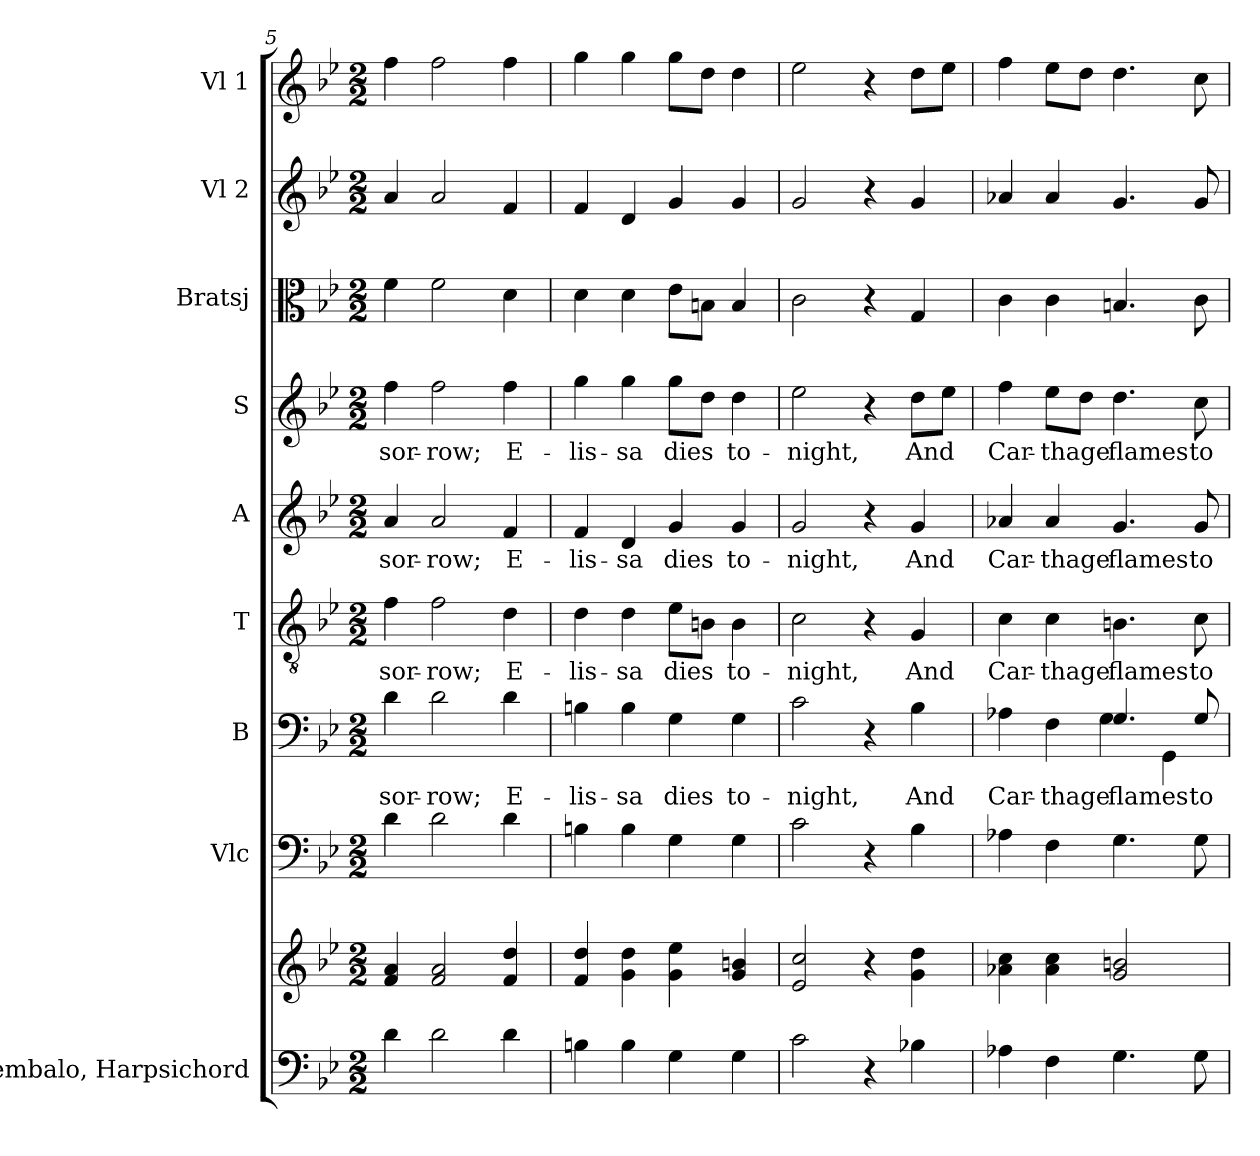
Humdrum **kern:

**kern	**kern	**kern	**kern	**text	**kern	**text	**kern	**text	**kern	**text	**kern	**kern	**kern
*part9	*part9	*part8	*part7	*part7	*part6	*part6	*part5	*part5	*part4	*part4	*part3	*part2	*part1
*staff10	*staff9	*staff8	*staff7	*staff7	*staff6	*staff6	*staff5	*staff5	*staff4	*staff4	*staff3	*staff2	*staff1
*I"Cembalo, Harpsichord	*	*I"Vlc	*I"B	*	*I"T	*	*I"A	*	*I"S	*	*I"Bratsj	*I"Vl 2	*I"Vl 1
*I'Hpschd	*	*	*	*	*	*	*	*	*	*	*	*	*
*clefF4	*clefG2	*clefF4	*clefF4	*	*clefGv2	*	*clefG2	*	*clefG2	*	*clefC3	*clefG2	*clefG2
*	*	*ITrd7c12	*	*	*	*	*	*	*	*	*	*	*
*k[b-e-]	*k[b-e-]	*k[b-e-]	*k[b-e-]	*	*k[b-e-]	*	*k[b-e-]	*	*k[b-e-]	*	*k[b-e-]	*k[b-e-]	*k[b-e-]
*M2/2	*M2/2	*M2/2	*M2/2	*	*M2/2	*	*M2/2	*	*M2/2	*	*M2/2	*M2/2	*M2/2
=5	=5	=5	=5	=5	=5	=5	=5	=5	=5	=5	=5	=5	=5
!	!	!	!	!LO:LY:b	!	!LO:LY:b	!	!LO:LY:b	!	!LO:LY:b	!	!	!
4d\	4f/ 4a/	4D\	4d\	sor-	4f\	sor-	4a/	sor-	4ff\	sor-	4f\	4a/	4ff\
!	!	!	!	!LO:LY:b	!	!LO:LY:b	!	!LO:LY:b	!	!LO:LY:b	!	!	!
2d\	2f/ 2a/	2D\	2d\	-row;	2f\	-row;	2a/	-row;	2ff\	-row;	2f\	2a/	2ff\
!	!	!	!	!LO:LY:b	!	!LO:LY:b	!	!LO:LY:b	!	!LO:LY:b	!	!	!
4d\	4f/ 4dd/	4D\	4d\	E-	4d\	E-	4f/	E-	4ff\	E-	4d\	4f/	4ff\
!!LO:PB:g=z
=6	=6	=6	=6	=6	=6	=6	=6	=6	=6	=6	=6	=6	=6
!	!	!	!	!LO:LY:b	!	!LO:LY:b	!	!LO:LY:b	!	!LO:LY:b	!	!	!
4Bn\	4f/ 4dd/	4BBn\	4Bn\	-lis-	4d\	-lis-	4f/	-lis-	4gg\	-lis-	4d\	4f/	4gg\
!	!	!	!	!LO:LY:b	!	!LO:LY:b	!	!LO:LY:b	!	!LO:LY:b	!	!	!
4B\	4g\ 4dd\	4BB\	4B\	-sa	4d\	-sa	4d/	-sa	4gg\	-sa	4d\	4d/	4gg\
!	!	!	!	!LO:LY:b	!	!LO:LY:b	!	!LO:LY:b	!	!LO:LY:b	!	!	!
4G\	4g\ 4ee-\	4GG\	4G\	dies	8e-\L	dies	4g/	dies	8gg\L	dies	8e-\L	4g/	8gg\L
.	.	.	.	.	8Bn\J	.	.	.	8dd\J	.	8Bn\J	.	8dd\J
!	!	!	!	!LO:LY:b	!	!LO:LY:b	!	!LO:LY:b	!	!LO:LY:b	!	!	!
4G\	4g/ 4bn/	4GG\	4G\	to-	4B\	to-	4g/	to-	4dd\	to-	4B/	4g/	4dd\
=7	=7	=7	=7	=7	=7	=7	=7	=7	=7	=7	=7	=7	=7
!	!	!	!	!LO:LY:b	!	!LO:LY:b	!	!LO:LY:b	!	!LO:LY:b	!	!	!
2c\	2e-/ 2cc/	2C\	2c\	-night,	2c\	-night,	2g/	-night,	2ee-\	-night,	2c\	2g/	2ee-\
4r	4r	4r	4r	.	4r	.	4r	.	4r	.	4r	4r	4r
!	!	!	!	!LO:LY:b	!	!LO:LY:b	!	!LO:LY:b	!	!LO:LY:b	!	!	!
4B-X\	4g\ 4dd\	4BB-\	4B-\	And	4G/	And	4g/	And	8dd\L	And	4G/	4g/	8dd\L
.	.	.	.	.	.	.	.	.	8ee-\J	.	.	.	8ee-\J
=8	=8	=8	=8	=8	=8	=8	=8	=8	=8	=8	=8	=8	=8
!	!	!	!	!LO:LY:b	!	!LO:LY:b	!	!LO:LY:b	!	!LO:LY:b	!	!	!
*	*	*	*^	*	*	*	*	*	*	*	*	*	*
4A-X\	4a-X\ 4cc\	4AA-X\	4A-X\	2ryy	Car-	4c\	Car-	4a-X/	Car-	4ff\	Car-	4c\	4a-X/	4ff\
!	!	!	!	!	!LO:LY:b	!	!LO:LY:b	!	!LO:LY:b	!	!LO:LY:b	!	!	!
4F\	4a-\ 4cc\	4FF\	4F\	.	-thage	4c\	-thage	4a-/	-thage	8ee-\L	-thage	4c\	4a-/	8ee-\L
.	.	.	.	.	.	.	.	.	.	8dd\J	.	.	.	8dd\J
!	!	!	!	!	!LO:LY:b	!	!LO:LY:b	!	!LO:LY:b	!	!LO:LY:b	!	!	!
4.G\	2g/ 2bn/	4.GG\	4.G/	4G\	flames	4.Bn\	flames	4.g/	flames	4.dd\	flames	4.Bn/	4.g/	4.dd\
.	.	.	.	4GG\	.	.	.	.	.	.	.	.	.	.
!	!	!	!	!	!LO:LY:b	!	!LO:LY:b	!	!LO:LY:b	!	!LO:LY:b	!	!	!
8G\	.	8GG\	8G/	.	to-	8c\	to-	8g/	to-	8cc\	to-	8c\	8g/	8cc\
*	*	*	*v	*v	*	*	*	*	*	*	*	*	*	*
=	=	=	=	=	=	=	=	=	=	=	=	=	=
*-	*-	*-	*-	*-	*-	*-	*-	*-	*-	*-	*-	*-	*-
